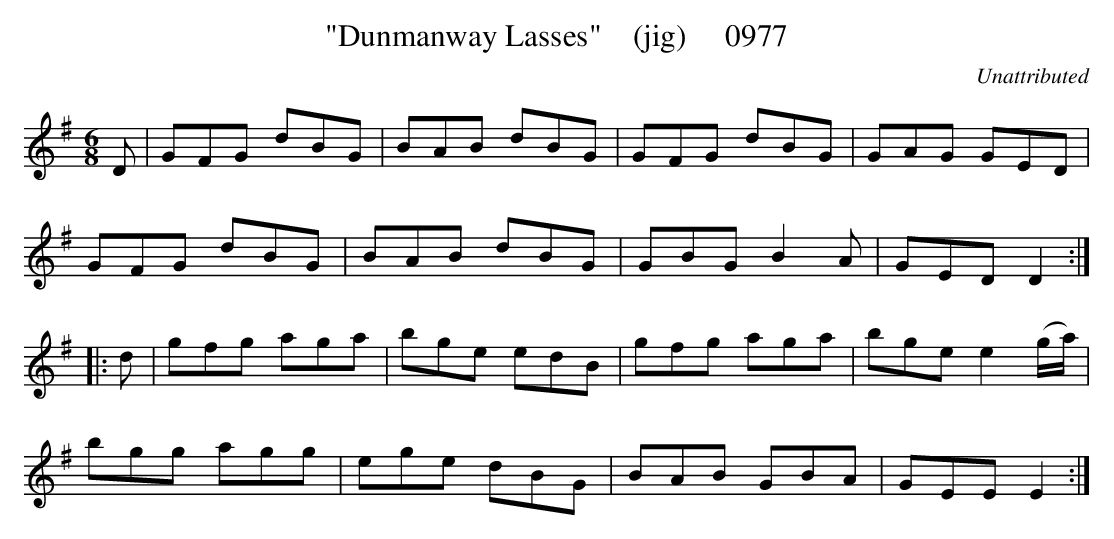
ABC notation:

X:1
T:"Dunmanway Lasses"    (jig)     0977
C:Unattributed
BRENNAN July 2003 (HTTP://WWW.SOSYOURMOM.COM)
M:6/8
L:1/8
K:G
D|GFG dBG|BAB dBG|GFG dBG|GAG GED|
GFG dBG|BAB dBG|GBG B2A|GED D2:|
|:d|gfg aga|bge edB|gfg aga|bge e2(g/2a/2)|
bgg agg|ege dBG|BAB GBA|GEE E2:|
